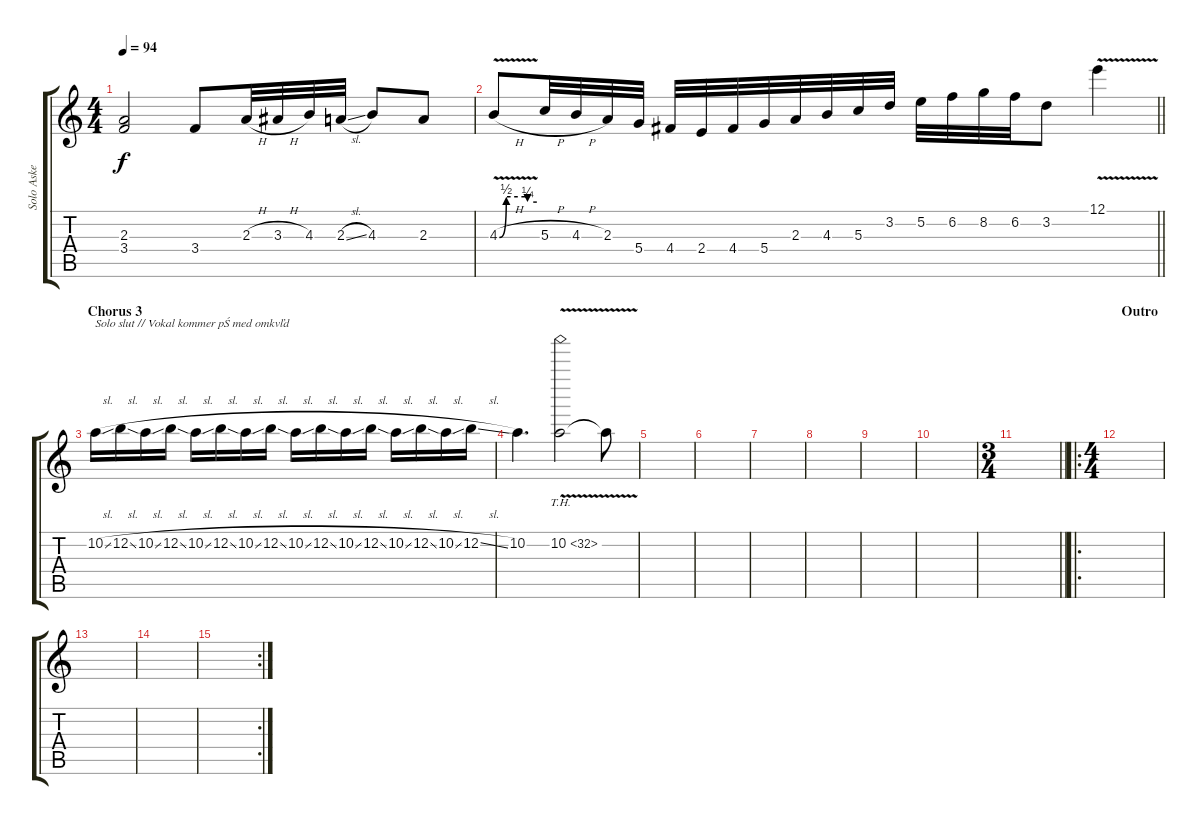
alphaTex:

\track ("Solo Aske" "Solo Aske") {instrument overdrivenguitar}
\staff {score tabs}
\tuning (E4 B3 G3 D3 A2 E2) {hide}
\ts (4 4)
\tempo 94
\clef g2
\ks c
(2.3 3.4).2{dy f} 3.4.8 2.3{h}.32 3.3{h}.32 4.3.32 2.3{sl}.32 4.3.8 2.3.8 |
\barLineRight lightlight
4.3{be (custom 0 0 11 2 41 2 45 1 60 1) v h}.8 5.3{h}.32 4.3{h}.32 2.3.32 5.4.32 4.4.32 2.4.32 4.4.32 5.4.32 2.3.32 4.3.32 5.3.32 3.2.32 5.2.32 6.2.32 8.2.32 6.2.32 3.2.8 12.1{v}.4 |
\section ("" "Chorus 3")
10.2{sl}.16{txt "Solo slut // Vokal kommer pŚ med omkvľd"} 12.2{sl}.16 10.2{sl}.16 12.2{sl}.16 10.2{sl}.16 12.2{sl}.16 10.2{sl}.16 12.2{sl}.16 10.2{sl}.16 12.2{sl}.16 10.2{sl}.16 12.2{sl}.16 10.2{sl}.16 12.2{sl}.16 10.2{sl}.16 12.2{sl}.16 |
10.2.4{d} 10.2{th 22 v}.2 10.2{t}.8 |
|
|
|
|
|
|
\ts (3 4)
\barLineRight lightlight
|
\ro
\ts (4 4)
\section ("" "Outro")
|
|
|
\rc 2
